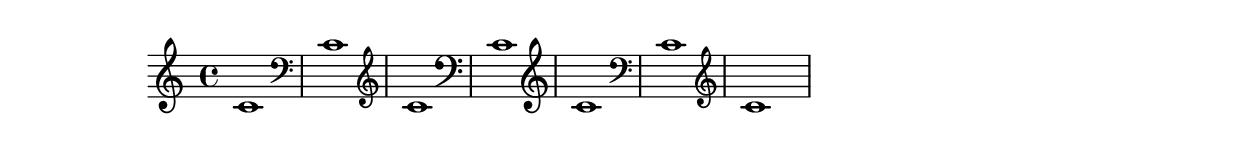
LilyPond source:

%% Do not edit this file; it is automatically
%% generated from LSR http://lsr.dsi.unimi.it
%% This file is in the public domain.
\version "2.13.29"

\header {
  lsrtags = "pitches, tweaks-and-overrides"

%% Translation of GIT committish: 0b55335aeca1de539bf1125b717e0c21bb6fa31b
  texidoces = "
Cuando se produce un cambio de clave, el símbolo de clave se imprime a
un tamaño menor que la clave inicial.  Esto se puede ajustar con
@code{full-size-change}.

"
  doctitlees = "Mantener el tamaño del símbolo en los cambios de clave"



  texidoc = "
When a clef is changed, the clef sign displayed is smaller than the
initial clef.  This can be overridden with @code{full-size-change}.

"
  doctitle = "Keep change clefs full sized"
} % begin verbatim

\relative c' {
  \clef "treble"
  c1
  \clef "bass"
  c1
  \clef "treble"
  c1
  \override Staff.Clef #'full-size-change = ##t
  \clef "bass"
  c1
  \clef "treble"
  c1
  \revert Staff.Clef #'full-size-change
  \clef "bass"
  c1
  \clef "treble"
  c1
}

